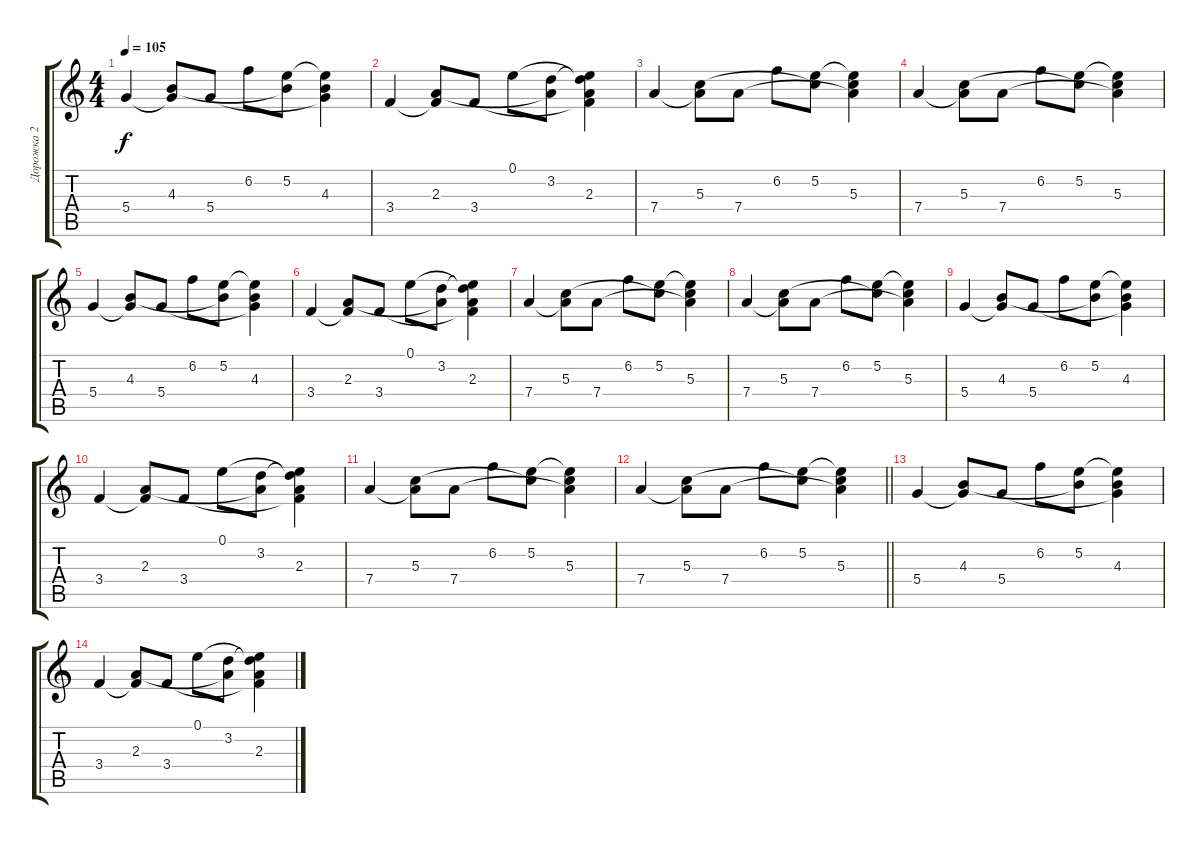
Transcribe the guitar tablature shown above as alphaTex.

\track ("Дорожка 2" "Дорожка 2") {instrument electricguitarjazz}
\staff {score tabs}
\tuning (E4 B3 G3 D3 A2 E2) {hide}
\ts (4 4)
\tempo 105
\clef g2
\ks c
5.4.4{dy f} (4.3 5.4{t}).8 5.4.8 6.2.8 (5.2 4.3{t}).8 (5.2{t} 4.3 5.4{t}).4 |
3.4.4 (2.3 3.4{t}).8 3.4.8 0.1.8 (3.2 2.3{t}).8 (0.1{t} 3.2{t} 2.3 3.4{t}).4 |
7.4.4 (5.3 7.4{t}).8 7.4.8 6.2.8 (5.2 5.3{t}).8 (5.2{t} 5.3 7.4{t}).4 |
7.4.4 (5.3 7.4{t}).8 7.4.8 6.2.8 (5.2 5.3{t}).8 (5.2{t} 5.3 7.4{t}).4 |
5.4.4 (4.3 5.4{t}).8 5.4.8 6.2.8 (5.2 4.3{t}).8 (5.2{t} 4.3 5.4{t}).4 |
3.4.4 (2.3 3.4{t}).8 3.4.8 0.1.8 (3.2 2.3{t}).8 (0.1{t} 3.2{t} 2.3 3.4{t}).4 |
7.4.4 (5.3 7.4{t}).8 7.4.8 6.2.8 (5.2 5.3{t}).8 (5.2{t} 5.3 7.4{t}).4 |
7.4.4 (5.3 7.4{t}).8 7.4.8 6.2.8 (5.2 5.3{t}).8 (5.2{t} 5.3 7.4{t}).4 |
5.4.4 (4.3 5.4{t}).8 5.4.8 6.2.8 (5.2 4.3{t}).8 (5.2{t} 4.3 5.4{t}).4 |
3.4.4 (2.3 3.4{t}).8 3.4.8 0.1.8 (3.2 2.3{t}).8 (0.1{t} 3.2{t} 2.3 3.4{t}).4 |
7.4.4 (5.3 7.4{t}).8 7.4.8 6.2.8 (5.2 5.3{t}).8 (5.2{t} 5.3 7.4{t}).4 |
\barLineRight lightlight
7.4.4 (5.3 7.4{t}).8 7.4.8 6.2.8 (5.2 5.3{t}).8 (5.2{t} 5.3 7.4{t}).4 |
\section ("" "")
5.4.4 (4.3 5.4{t}).8 5.4.8 6.2.8 (5.2 4.3{t}).8 (5.2{t} 4.3 5.4{t}).4 |
3.4.4 (2.3 3.4{t}).8 3.4.8 0.1.8 (3.2 2.3{t}).8 (0.1{t} 3.2{t} 2.3 3.4{t}).4
